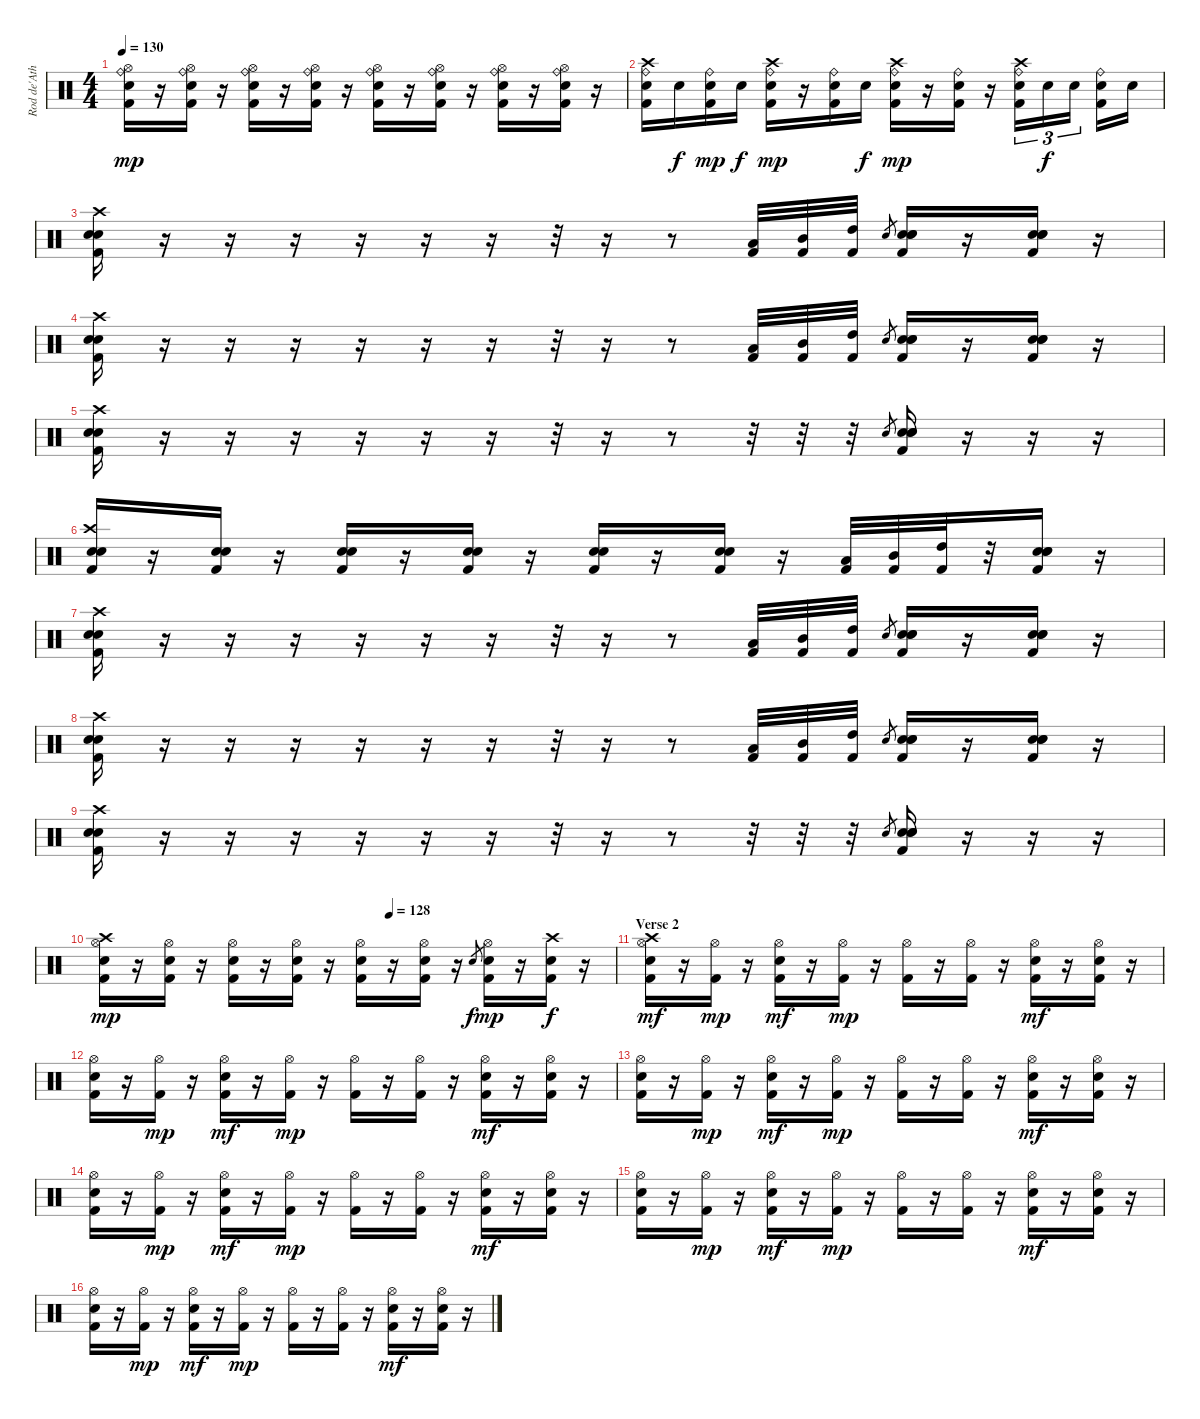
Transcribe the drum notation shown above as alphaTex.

\track ("Rod de'Ath" "Rod de'Ath") {instrument percussion}
\staff {score}
\articulation defaults
\ts (4 4)
\tempo 130
\clef neutral
\ks c
("Ride (bell)" "Hi-Hat (open)" "Snare (hit) 2" "Kick (hit) 2").16{dy mp} r.16 ("Ride (bell)" "Hi-Hat (open)" "Snare (hit) 2" "Kick (hit) 2").16 r.16 ("Ride (bell)" "Hi-Hat (open)" "Snare (hit) 2" "Kick (hit) 2").16 r.16 ("Ride (bell)" "Hi-Hat (open)" "Snare (hit) 2" "Kick (hit) 2").16 r.16 ("Ride (bell)" "Hi-Hat (open)" "Snare (hit) 2" "Kick (hit) 2").16 r.16 ("Ride (bell)" "Hi-Hat (open)" "Snare (hit) 2" "Kick (hit) 2").16 r.16 ("Ride (bell)" "Hi-Hat (open)" "Snare (hit) 2" "Kick (hit) 2").16 r.16 ("Ride (bell)" "Hi-Hat (open)" "Snare (hit) 2" "Kick (hit) 2").16 r.16 |
("Ride (bell)" "Crash high (hit)" "Electric Snare (hit)" "Kick (hit) 2").16 "Electric Snare (hit)".16{dy f} ("Ride (bell)" "Electric Snare (hit)" "Kick (hit) 2").16{dy mp} "Electric Snare (hit)".16{dy f} ("Ride (bell)" "Crash high (hit)" "Electric Snare (hit)" "Kick (hit) 2").16{dy mp} r.16 ("Ride (bell)" "Electric Snare (hit)" "Kick (hit) 2").16 "Electric Snare (hit)".16{dy f} ("Ride (bell)" "Crash high (hit)" "Electric Snare (hit)" "Kick (hit) 2").16{dy mp} r.16 ("Ride (bell)" "Electric Snare (hit)" "Kick (hit) 2").16 r.16 ("Ride (bell)" "Crash high (hit)" "Electric Snare (hit)" "Kick (hit) 2").16{tu (3 2)} "Electric Snare (hit)".16{tu (3 2) dy f} "Electric Snare (hit)".16{tu (3 2)} ("Ride (bell)" "Electric Snare (hit)" "Kick (hit) 2").16 "Electric Snare (hit)".16 |
("Crash high (hit)" "Snare (hit) 2" "Snare (hit) 2" "Kick (hit) 2").16 r.16 r.16 r.16 r.16 r.16 r.16 r.32 r.16 r.8 ("Low Tom (hit)" "Kick (hit) 2").32 ("Mid Tom (hit)" "Kick (hit) 2").32 ("High Tom (hit)" "Kick (hit) 2").32 "Snare (hit) 2".8{gr} ("Electric Snare (hit)" "Electric Snare (hit)" "Electric Snare (hit)" "Kick (hit) 2").16 r.16 ("Electric Snare (hit)" "Electric Snare (hit)" "Electric Snare (hit)" "Kick (hit) 2").16 r.16 |
("Crash high (hit)" "Snare (hit) 2" "Snare (hit) 2" "Kick (hit) 2").16 r.16 r.16 r.16 r.16 r.16 r.16 r.32 r.16 r.8 ("Low Tom (hit)" "Kick (hit) 2").32 ("Mid Tom (hit)" "Kick (hit) 2").32 ("High Tom (hit)" "Kick (hit) 2").32 "Snare (hit) 2".8{gr} ("Electric Snare (hit)" "Electric Snare (hit)" "Electric Snare (hit)" "Kick (hit) 2").16 r.16 ("Electric Snare (hit)" "Electric Snare (hit)" "Electric Snare (hit)" "Kick (hit) 2").16 r.16 |
("Crash high (hit)" "Snare (hit) 2" "Snare (hit) 2" "Kick (hit) 2").16 r.16 r.16 r.16 r.16 r.16 r.16 r.32 r.16 r.8 r.32 r.32 r.32 "Electric Snare (hit)".8{gr} ("Electric Snare (hit)" "Electric Snare (hit)" "Electric Snare (hit)" "Kick (hit) 2").16 r.16 r.16 r.16 |
("Crash high (hit)" "Electric Snare (hit)" "Electric Snare (hit)" "Kick (hit) 2").16 r.16 ("Electric Snare (hit)" "Electric Snare (hit)" "Kick (hit) 2").16 r.16 ("Electric Snare (hit)" "Electric Snare (hit)" "Kick (hit) 2").16 r.16 ("Electric Snare (hit)" "Electric Snare (hit)" "Kick (hit) 2").16 r.16 ("Electric Snare (hit)" "Electric Snare (hit)" "Kick (hit) 2").16 r.16 ("Electric Snare (hit)" "Electric Snare (hit)" "Kick (hit) 2").16 r.16 ("Low Tom (hit)" "Kick (hit) 2").32 ("Mid Tom (hit)" "Kick (hit) 2").32 ("High Tom (hit)" "Kick (hit) 2").32 r.32 ("Electric Snare (hit)" "Electric Snare (hit)" "Electric Snare (hit)" "Kick (hit) 2").16 r.16 |
("Crash high (hit)" "Snare (hit) 2" "Snare (hit) 2" "Kick (hit) 2").16 r.16 r.16 r.16 r.16 r.16 r.16 r.32 r.16 r.8 ("Low Tom (hit)" "Kick (hit) 2").32 ("Mid Tom (hit)" "Kick (hit) 2").32 ("High Tom (hit)" "Kick (hit) 2").32 "Snare (hit) 2".8{gr} ("Electric Snare (hit)" "Electric Snare (hit)" "Electric Snare (hit)" "Kick (hit) 2").16 r.16 ("Electric Snare (hit)" "Electric Snare (hit)" "Electric Snare (hit)" "Kick (hit) 2").16 r.16 |
("Crash high (hit)" "Snare (hit) 2" "Snare (hit) 2" "Kick (hit) 2").16 r.16 r.16 r.16 r.16 r.16 r.16 r.32 r.16 r.8 ("Low Tom (hit)" "Kick (hit) 2").32 ("Mid Tom (hit)" "Kick (hit) 2").32 ("High Tom (hit)" "Kick (hit) 2").32 "Snare (hit) 2".8{gr} ("Electric Snare (hit)" "Electric Snare (hit)" "Electric Snare (hit)" "Kick (hit) 2").16 r.16 ("Electric Snare (hit)" "Electric Snare (hit)" "Electric Snare (hit)" "Kick (hit) 2").16 r.16 |
("Crash high (hit)" "Snare (hit) 2" "Snare (hit) 2" "Kick (hit) 2").16 r.16 r.16 r.16 r.16 r.16 r.16 r.32 r.16 r.8 r.32 r.32 r.32 "Electric Snare (hit)".8{gr} ("Electric Snare (hit)" "Electric Snare (hit)" "Electric Snare (hit)" "Kick (hit) 2").16 r.16 r.16 r.16 |
\tempo (128 0.5625)
("Crash high (hit)" "Hi-Hat (open)" "Electric Snare (hit)" "Kick (hit) 2").16{dy mp} r.16 ("Hi-Hat (open)" "Electric Snare (hit)" "Kick (hit) 2").16 r.16 ("Hi-Hat (open)" "Electric Snare (hit)" "Kick (hit) 2").16 r.16 ("Hi-Hat (open)" "Electric Snare (hit)" "Kick (hit) 2").16 r.16 ("Hi-Hat (open)" "Electric Snare (hit)" "Kick (hit) 2").16 r.16 ("Hi-Hat (open)" "Electric Snare (hit)" "Kick (hit) 2").16 r.16 "Electric Snare (hit)".8{gr dy f} ("Hi-Hat (open)" "Electric Snare (hit)" "Kick (hit) 2").16{dy mp} r.16 ("Crash high (hit)" "Electric Snare (hit)" "Kick (hit) 2").16{dy f} r.16 |
\section ("" "Verse 2")
("Crash high (hit)" "Hi-Hat (open)" "Snare (hit) 2" "Kick (hit) 2").16{dy mf} r.16 ("Hi-Hat (open)" "Kick (hit) 2").16{dy mp} r.16 ("Hi-Hat (open)" "Snare (hit) 2" "Kick (hit) 2").16{dy mf} r.16 ("Hi-Hat (open)" "Kick (hit) 2").16{dy mp} r.16 ("Hi-Hat (open)" "Kick (hit) 2").16 r.16 ("Hi-Hat (open)" "Kick (hit) 2").16 r.16 ("Hi-Hat (open)" "Snare (hit) 2" "Kick (hit) 2").16{dy mf} r.16 ("Hi-Hat (open)" "Electric Snare (hit)" "Kick (hit) 2").16 r.16 |
("Hi-Hat (open)" "Snare (hit) 2" "Kick (hit) 2").16 r.16 ("Hi-Hat (open)" "Kick (hit) 2").16{dy mp} r.16 ("Hi-Hat (open)" "Snare (hit) 2" "Kick (hit) 2").16{dy mf} r.16 ("Hi-Hat (open)" "Kick (hit) 2").16{dy mp} r.16 ("Hi-Hat (open)" "Kick (hit) 2").16 r.16 ("Hi-Hat (open)" "Kick (hit) 2").16 r.16 ("Hi-Hat (open)" "Snare (hit) 2" "Kick (hit) 2").16{dy mf} r.16 ("Hi-Hat (open)" "Electric Snare (hit)" "Kick (hit) 2").16 r.16 |
("Hi-Hat (open)" "Snare (hit) 2" "Kick (hit) 2").16 r.16 ("Hi-Hat (open)" "Kick (hit) 2").16{dy mp} r.16 ("Hi-Hat (open)" "Snare (hit) 2" "Kick (hit) 2").16{dy mf} r.16 ("Hi-Hat (open)" "Kick (hit) 2").16{dy mp} r.16 ("Hi-Hat (open)" "Kick (hit) 2").16 r.16 ("Hi-Hat (open)" "Kick (hit) 2").16 r.16 ("Hi-Hat (open)" "Snare (hit) 2" "Kick (hit) 2").16{dy mf} r.16 ("Hi-Hat (open)" "Electric Snare (hit)" "Kick (hit) 2").16 r.16 |
("Hi-Hat (open)" "Snare (hit) 2" "Kick (hit) 2").16 r.16 ("Hi-Hat (open)" "Kick (hit) 2").16{dy mp} r.16 ("Hi-Hat (open)" "Snare (hit) 2" "Kick (hit) 2").16{dy mf} r.16 ("Hi-Hat (open)" "Kick (hit) 2").16{dy mp} r.16 ("Hi-Hat (open)" "Kick (hit) 2").16 r.16 ("Hi-Hat (open)" "Kick (hit) 2").16 r.16 ("Hi-Hat (open)" "Snare (hit) 2" "Kick (hit) 2").16{dy mf} r.16 ("Hi-Hat (open)" "Electric Snare (hit)" "Kick (hit) 2").16 r.16 |
("Hi-Hat (open)" "Snare (hit) 2" "Kick (hit) 2").16 r.16 ("Hi-Hat (open)" "Kick (hit) 2").16{dy mp} r.16 ("Hi-Hat (open)" "Snare (hit) 2" "Kick (hit) 2").16{dy mf} r.16 ("Hi-Hat (open)" "Kick (hit) 2").16{dy mp} r.16 ("Hi-Hat (open)" "Kick (hit) 2").16 r.16 ("Hi-Hat (open)" "Kick (hit) 2").16 r.16 ("Hi-Hat (open)" "Snare (hit) 2" "Kick (hit) 2").16{dy mf} r.16 ("Hi-Hat (open)" "Electric Snare (hit)" "Kick (hit) 2").16 r.16 |
("Hi-Hat (open)" "Snare (hit) 2" "Kick (hit) 2").16 r.16 ("Hi-Hat (open)" "Kick (hit) 2").16{dy mp} r.16 ("Hi-Hat (open)" "Snare (hit) 2" "Kick (hit) 2").16{dy mf} r.16 ("Hi-Hat (open)" "Kick (hit) 2").16{dy mp} r.16 ("Hi-Hat (open)" "Kick (hit) 2").16 r.16 ("Hi-Hat (open)" "Kick (hit) 2").16 r.16 ("Hi-Hat (open)" "Snare (hit) 2" "Kick (hit) 2").16{dy mf} r.16 ("Hi-Hat (open)" "Electric Snare (hit)" "Kick (hit) 2").16 r.16
